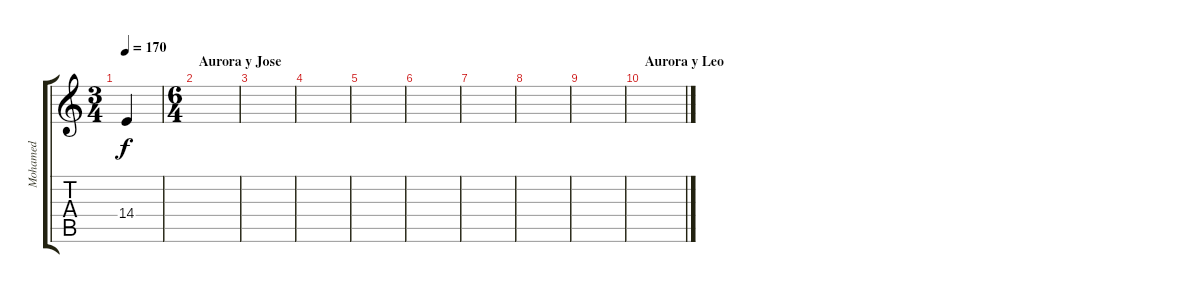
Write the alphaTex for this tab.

\track ("Mohamed" "Mohamed") {instrument violin}
\staff {score tabs}
\tuning (E4 B3 G3 D3 A2 E2) {hide}
\ts (3 4)
\tempo 170
\clef g2
\ks c
14.4{t}.4{dy f} |
\ts (6 4)
\section ("" "Aurora y Jose")
|
|
|
|
|
|
|
|
\section ("" "Aurora y Leo")
